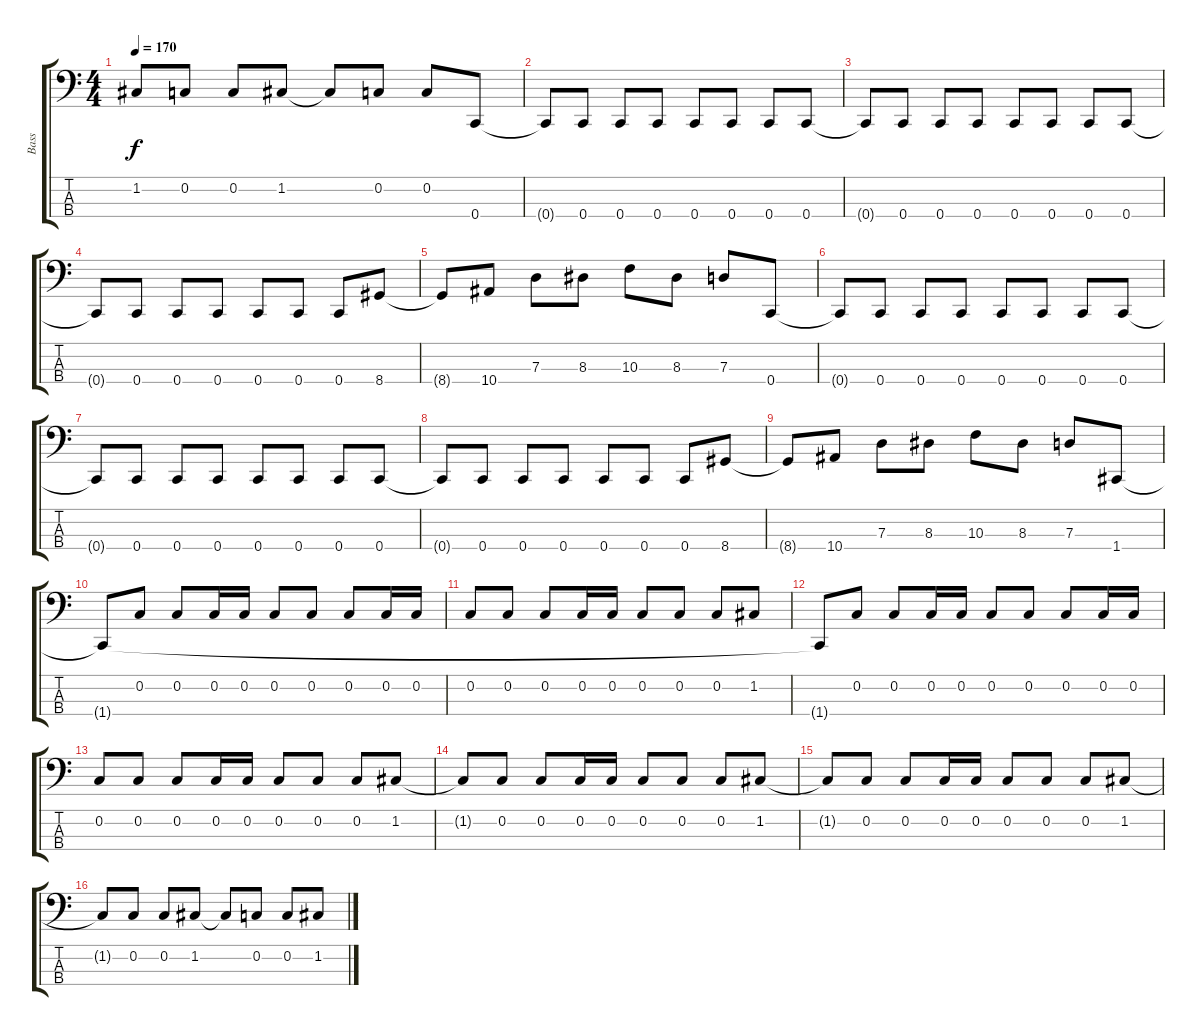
\track ("Bass" "Bass") {instrument electricbasspick}
\staff {score tabs}
\tuning (F2 C2 G1 C1) {hide}
\ts (4 4)
\tempo 170
\clef f4
\ks c
1.2{t}.8{dy f} 0.2.8 0.2.8 1.2.8 1.2{t}.8 0.2.8 0.2.8 0.4.8 |
0.4{t}.8 0.4.8 0.4.8 0.4.8 0.4.8 0.4.8 0.4.8 0.4.8 |
0.4{t}.8 0.4.8 0.4.8 0.4.8 0.4.8 0.4.8 0.4.8 0.4.8 |
0.4{t}.8 0.4.8 0.4.8 0.4.8 0.4.8 0.4.8 0.4.8 8.4.8 |
8.4{t}.8 10.4.8 7.3.8 8.3.8 10.3.8 8.3.8 7.3.8 0.4.8 |
0.4{t}.8 0.4.8 0.4.8 0.4.8 0.4.8 0.4.8 0.4.8 0.4.8 |
0.4{t}.8 0.4.8 0.4.8 0.4.8 0.4.8 0.4.8 0.4.8 0.4.8 |
0.4{t}.8 0.4.8 0.4.8 0.4.8 0.4.8 0.4.8 0.4.8 8.4.8 |
8.4{t}.8 10.4.8 7.3.8 8.3.8 10.3.8 8.3.8 7.3.8 1.4.8 |
1.4{t}.8 0.2.8 0.2.8 0.2.16 0.2.16 0.2.8 0.2.8 0.2.8 0.2.16 0.2.16 |
0.2.8 0.2.8 0.2.8 0.2.16 0.2.16 0.2.8 0.2.8 0.2.8 1.2.8 |
1.4{t}.8 0.2.8 0.2.8 0.2.16 0.2.16 0.2.8 0.2.8 0.2.8 0.2.16 0.2.16 |
0.2.8 0.2.8 0.2.8 0.2.16 0.2.16 0.2.8 0.2.8 0.2.8 1.2.8 |
1.2{t}.8 0.2.8 0.2.8 0.2.16 0.2.16 0.2.8 0.2.8 0.2.8 1.2.8 |
1.2{t}.8 0.2.8 0.2.8 0.2.16 0.2.16 0.2.8 0.2.8 0.2.8 1.2.8 |
1.2{t}.8 0.2.8 0.2.8 1.2.8 1.2{t}.8 0.2.8 0.2.8 1.2.8
